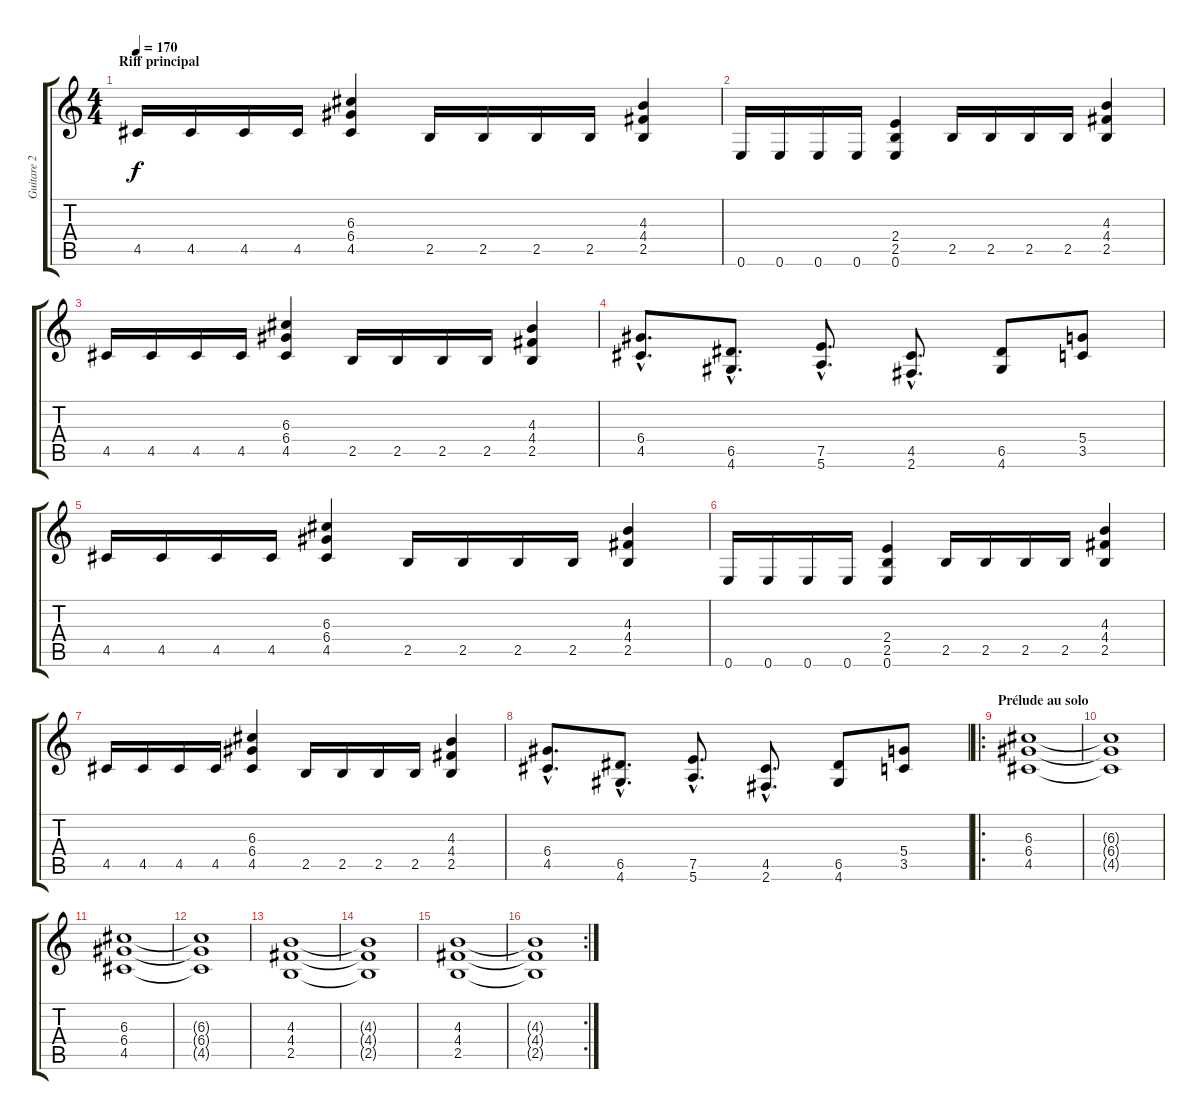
\track ("Guitare 2" "Guitare 2") {instrument overdrivenguitar}
\staff {score tabs}
\tuning (E4 B3 G3 D3 A2 E2) {hide}
\ts (4 4)
\section ("" "Riff principal")
\tempo 170
\clef g2
\ks c
4.5.16{dy f} 4.5.16 4.5.16 4.5.16 (6.3 6.4 4.5).4 2.5.16 2.5.16 2.5.16 2.5.16 (4.3 4.4 2.5).4 |
0.6.16 0.6.16 0.6.16 0.6.16 (2.4 2.5 0.6).4 2.5.16 2.5.16 2.5.16 2.5.16 (4.3 4.4 2.5).4 |
4.5.16 4.5.16 4.5.16 4.5.16 (6.3 6.4 4.5).4 2.5.16 2.5.16 2.5.16 2.5.16 (4.3 4.4 2.5).4 |
(6.4{hac} 4.5{hac}).8{d} (6.5{hac} 4.6{hac}).8{d} (7.5{hac} 5.6{hac}).8{d} (4.5{hac} 2.6{hac}).8{d} (6.5 4.6).8 (5.4 3.5).8 |
4.5.16 4.5.16 4.5.16 4.5.16 (6.3 6.4 4.5).4 2.5.16 2.5.16 2.5.16 2.5.16 (4.3 4.4 2.5).4 |
0.6.16 0.6.16 0.6.16 0.6.16 (2.4 2.5 0.6).4 2.5.16 2.5.16 2.5.16 2.5.16 (4.3 4.4 2.5).4 |
4.5.16 4.5.16 4.5.16 4.5.16 (6.3 6.4 4.5).4 2.5.16 2.5.16 2.5.16 2.5.16 (4.3 4.4 2.5).4 |
(6.4{hac} 4.5{hac}).8{d} (6.5{hac} 4.6{hac}).8{d} (7.5{hac} 5.6{hac}).8{d} (4.5{hac} 2.6{hac}).8{d} (6.5 4.6).8 (5.4 3.5).8 |
\ro
\section ("" "Prélude au solo")
(6.3 6.4 4.5).1 |
(6.3{t} 6.4{t} 4.5{t}).1 |
(6.3 6.4 4.5).1 |
(6.3{t} 6.4{t} 4.5{t}).1 |
(4.3 4.4 2.5).1 |
(4.3{t} 4.4{t} 2.5{t}).1 |
(4.3 4.4 2.5).1 |
\rc 2
(4.3{t} 4.4{t} 2.5{t}).1
